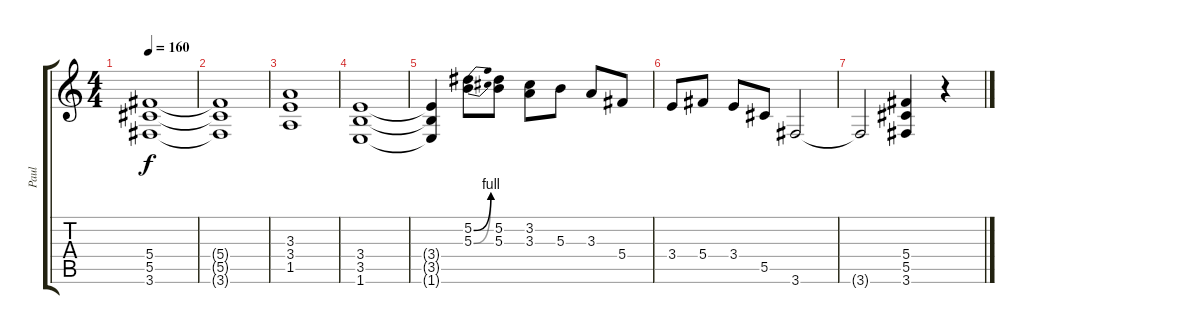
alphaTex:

\track ("Paul" "Paul") {instrument distortionguitar}
\staff {score tabs}
\tuning (Eb4 Bb3 Gb3 Db3 Ab2 Eb2) {hide}
\ts (4 4)
\tempo 160
\clef g2
\ks c
(5.4 5.5 3.6).1{dy f} |
(5.4{t} 5.5{t} 3.6{t}).1 |
(3.3 3.4 1.5).1 |
(3.4 3.5 1.6).1 |
(3.4{t} 3.5{t} 1.6{t}).4 (5.2{be (bend 0 0 60 4)} 5.3{be (bend 0 0 60 4)}).8 (5.2 5.3).8 (3.2 3.3).8 5.3.8 3.3.8 5.4.8 |
3.4.8 5.4.8 3.4.8 5.5.8 3.6.2 |
3.6{t}.2 (5.4 5.5 3.6).4 r.4
